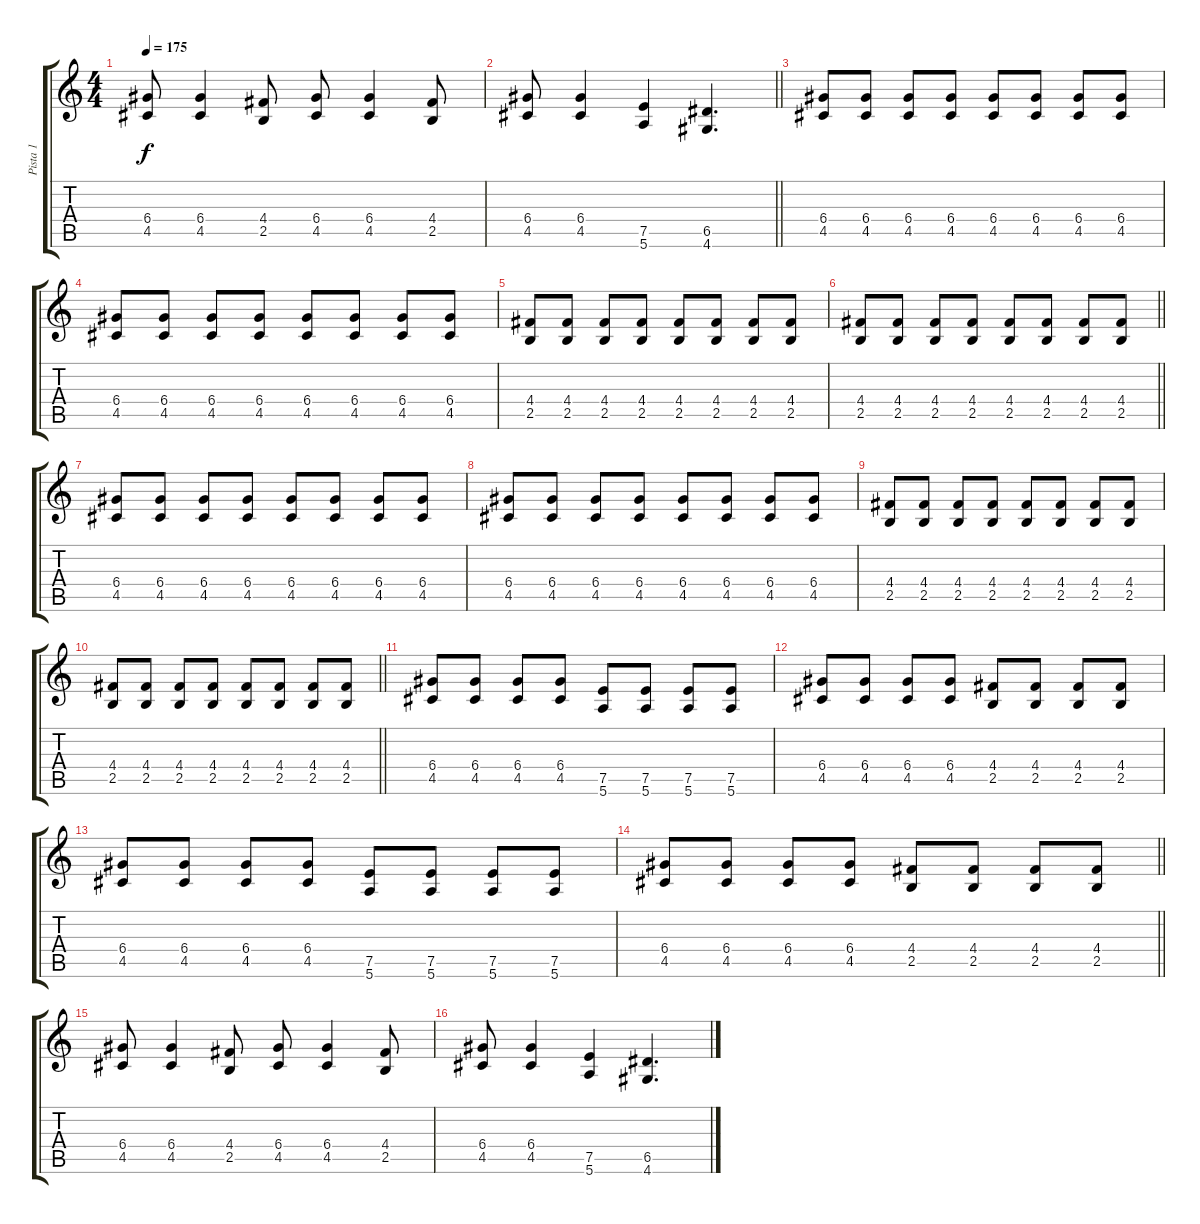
\track ("Pista 1" "Pista 1") {instrument distortionguitar}
\staff {score tabs}
\tuning (E4 B3 G3 D3 A2 E2) {hide}
\ts (4 4)
\tempo 175
\clef g2
\ks c
(6.4 4.5).8{dy f} (6.4 4.5).4 (4.4 2.5).8 (6.4 4.5).8 (6.4 4.5).4 (4.4 2.5).8 |
\barLineRight lightlight
(6.4 4.5).8 (6.4 4.5).4 (7.5 5.6).4 (6.5 4.6).4{d} |
(6.4 4.5).8 (6.4 4.5).8 (6.4 4.5).8 (6.4 4.5).8 (6.4 4.5).8 (6.4 4.5).8 (6.4 4.5).8 (6.4 4.5).8 |
(6.4 4.5).8 (6.4 4.5).8 (6.4 4.5).8 (6.4 4.5).8 (6.4 4.5).8 (6.4 4.5).8 (6.4 4.5).8 (6.4 4.5).8 |
(4.4 2.5).8 (4.4 2.5).8 (4.4 2.5).8 (4.4 2.5).8 (4.4 2.5).8 (4.4 2.5).8 (4.4 2.5).8 (4.4 2.5).8 |
\barLineRight lightlight
(4.4 2.5).8 (4.4 2.5).8 (4.4 2.5).8 (4.4 2.5).8 (4.4 2.5).8 (4.4 2.5).8 (4.4 2.5).8 (4.4 2.5).8 |
(6.4 4.5).8 (6.4 4.5).8 (6.4 4.5).8 (6.4 4.5).8 (6.4 4.5).8 (6.4 4.5).8 (6.4 4.5).8 (6.4 4.5).8 |
(6.4 4.5).8 (6.4 4.5).8 (6.4 4.5).8 (6.4 4.5).8 (6.4 4.5).8 (6.4 4.5).8 (6.4 4.5).8 (6.4 4.5).8 |
(4.4 2.5).8 (4.4 2.5).8 (4.4 2.5).8 (4.4 2.5).8 (4.4 2.5).8 (4.4 2.5).8 (4.4 2.5).8 (4.4 2.5).8 |
\barLineRight lightlight
(4.4 2.5).8 (4.4 2.5).8 (4.4 2.5).8 (4.4 2.5).8 (4.4 2.5).8 (4.4 2.5).8 (4.4 2.5).8 (4.4 2.5).8 |
(6.4 4.5).8 (6.4 4.5).8 (6.4 4.5).8 (6.4 4.5).8 (7.5 5.6).8 (7.5 5.6).8 (7.5 5.6).8 (7.5 5.6).8 |
(6.4 4.5).8 (6.4 4.5).8 (6.4 4.5).8 (6.4 4.5).8 (4.4 2.5).8 (4.4 2.5).8 (4.4 2.5).8 (4.4 2.5).8 |
(6.4 4.5).8 (6.4 4.5).8 (6.4 4.5).8 (6.4 4.5).8 (7.5 5.6).8 (7.5 5.6).8 (7.5 5.6).8 (7.5 5.6).8 |
\barLineRight lightlight
(6.4 4.5).8 (6.4 4.5).8 (6.4 4.5).8 (6.4 4.5).8 (4.4 2.5).8 (4.4 2.5).8 (4.4 2.5).8 (4.4 2.5).8 |
(6.4 4.5).8 (6.4 4.5).4 (4.4 2.5).8 (6.4 4.5).8 (6.4 4.5).4 (4.4 2.5).8 |
(6.4 4.5).8 (6.4 4.5).4 (7.5 5.6).4 (6.5 4.6).4{d}
